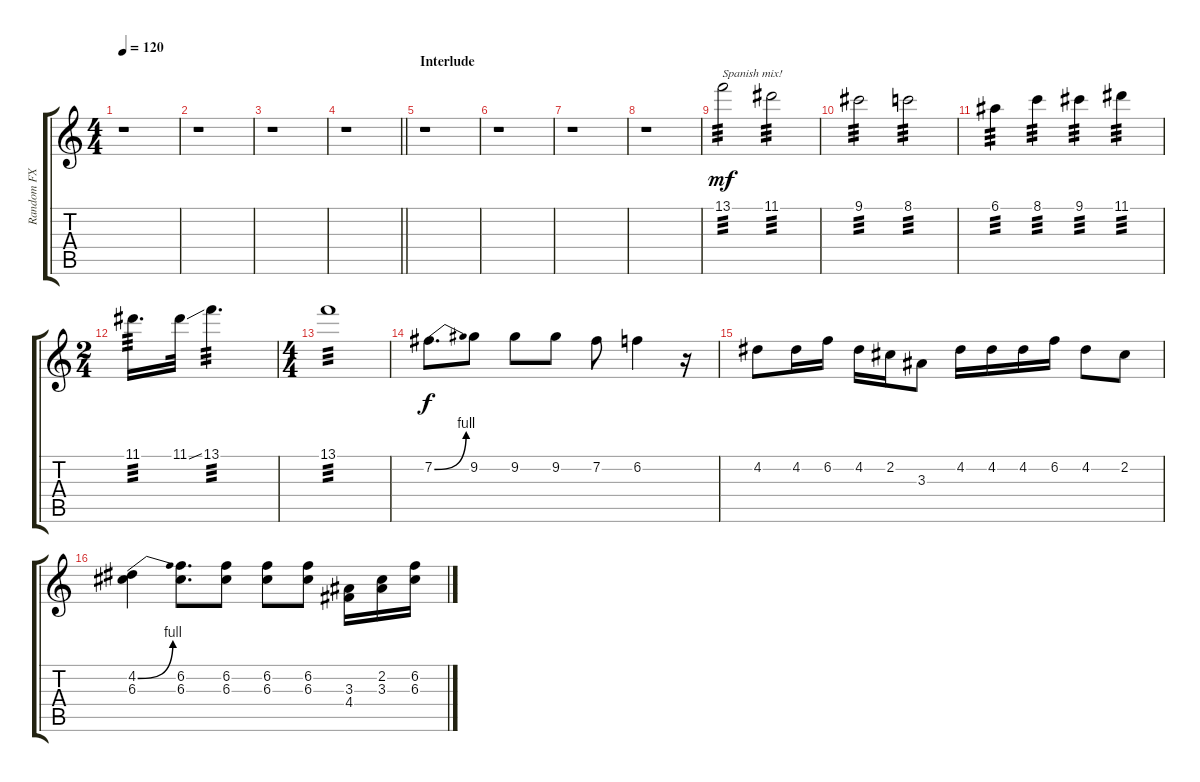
\track ("Random FX" "Random FX") {instrument acousticguitarnylon}
\staff {score tabs}
\tuning (E4 B3 G3 D3 A2 D2) {hide}
\ts (4 4)
\tempo 120
\clef g2
\ks c
r.1{dy fff} |
r.1 |
r.1 |
\barLineRight lightlight
r.1 |
\section ("" "Interlude")
r.1 |
r.1 |
r.1 |
r.1 |
13.1.2{txt "Spanish mix!" tp 3 dy mf instrument acousticguitarnylon} 11.1.2{tp 3} |
9.1.2{tp 3} 8.1.2{tp 3} |
6.1.4{tp 3} 8.1.4{tp 3} 9.1.4{tp 3} 11.1.4{tp 3} |
\ts (2 4)
11.1.16{d tp 3} 11.1{ss}.32 13.1.4{d tp 3} |
\ts (4 4)
13.1.1{tp 3} |
7.2{be (bend 0 0 60 4)}.8{d dy f instrument tremolostrings} 9.2.8 9.2.8 9.2.8 7.2.8 6.2.4 r.16 |
4.2.8 4.2.16 6.2.16 4.2.16 2.2.16 3.3.8 4.2.16 4.2.16 4.2.16 6.2.16 4.2.8 2.2.8 |
(4.2{be (bend 0 0 60 4)} 6.3).4 (6.2 6.3).8{d} (6.2 6.3).8 (6.2 6.3).8 (6.2 6.3).8 (3.3 4.4).16 (2.2 3.3).16 (6.2 6.3).16
